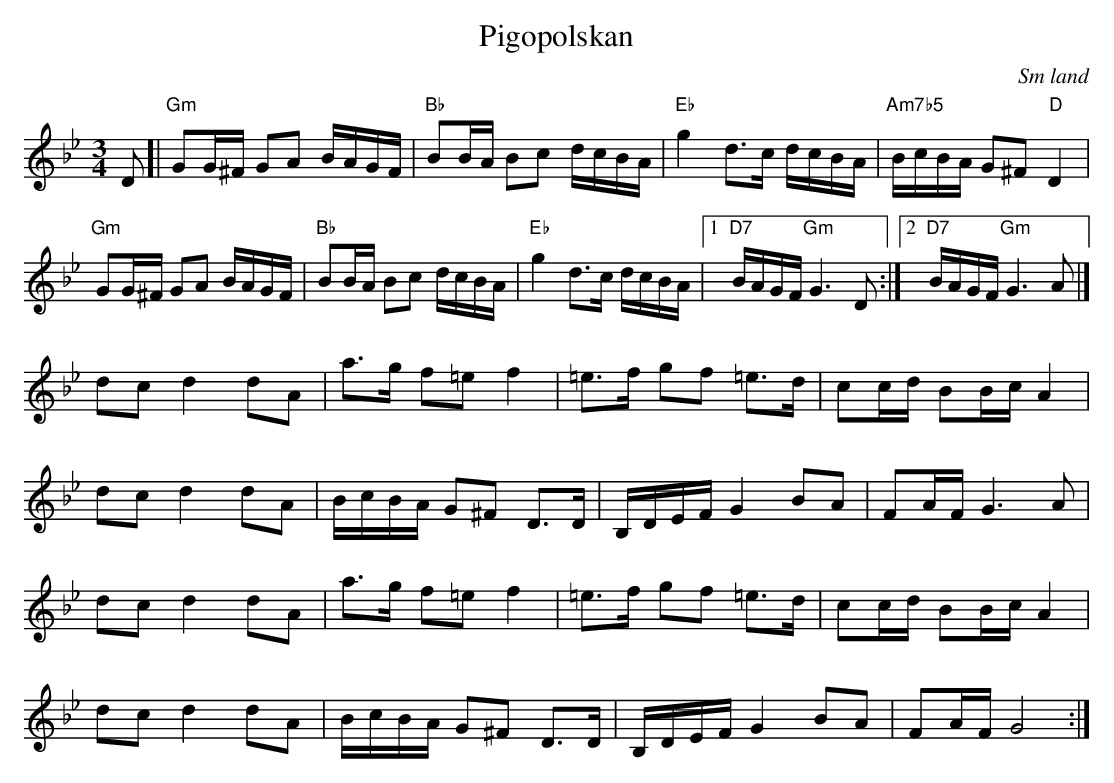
X:1
T:Pigopolskan
O:Sm land
M:3/4
L:1/8
K:Gm
D[|"Gm" GG/2^F/2 GA B/2A/2G/2F/2|"Bb" BB/2A/2 Bc d/2c/2B/2A/2|"Eb" g2 d3/2c/2 d/2c/2B/2A/2|"Am7b5" B/2c/2B/2A/2 G^F "D" D2|
"Gm" GG/2^F/2 GA B/2A/2G/2F/2|"Bb" BB/2A/2 Bc d/2c/2B/2A/2|"Eb" g2 d3/2c/2 d/2c/2B/2A/2|[1 "D7" B/2A/2G/2F/2 "Gm" G3 D:|[2 "D7" B/2A/2G/2F/2 "Gm" G3 A|]
dc d2 dA|a3/2g/2 f=e f2|=e3/2f/2 gf =e3/2d/2|cc/2d/2 BB/2c/2 A2|
dc d2 dA|B/2c/2B/2A/2 G^F D3/2D/2|B,/2D/2E/2F/2 G2 BA|FA/2F/2 G3 A|
dc d2 dA|a3/2g/2 f=e f2|=e3/2f/2 gf =e3/2d/2|cc/2d/2 BB/2c/2 A2|
dc d2 dA|B/2c/2B/2A/2 G^F D3/2D/2|B,/2D/2E/2F/2 G2 BA|FA/2F/2G4:|
